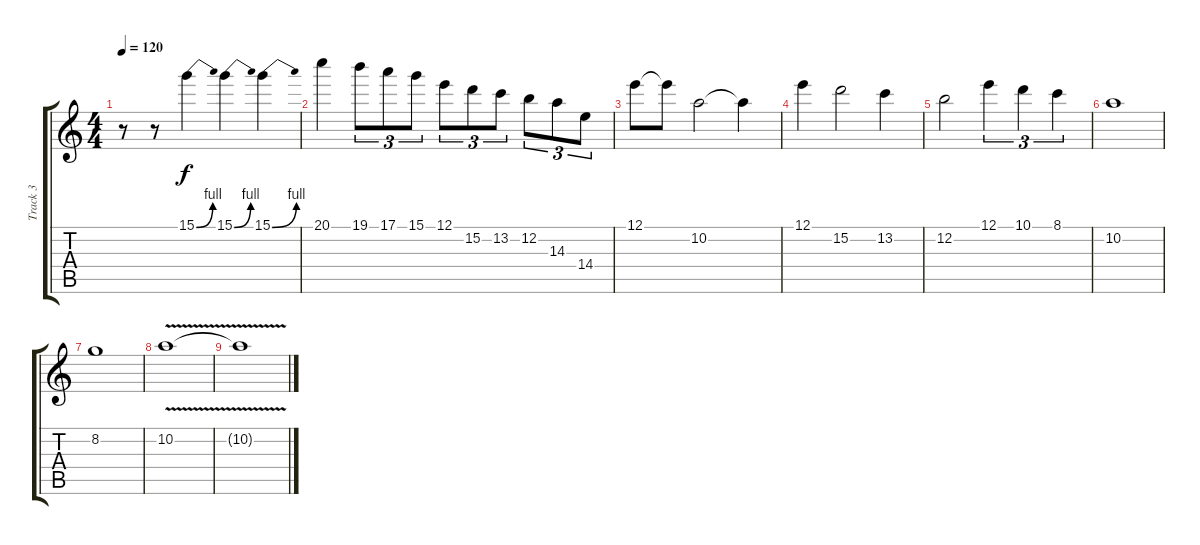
\track ("Track 3" "Track 3") {instrument acousticguitarsteel}
\staff {score tabs}
\tuning (E4 B3 G3 D3 A2 E2) {hide}
\ts (4 4)
\tempo 120
\clef g2
\ks c
r.8{dy f volume 13 instrument overdrivenguitar} r.8 15.1{be (bend 0 0 60 4)}.4 15.1{be (bend 0 0 60 4)}.4 15.1{be (bend 0 0 60 4)}.4 |
20.1.4 19.1.8{tu (3 2)} 17.1.8{tu (3 2)} 15.1.8{tu (3 2)} 12.1.8{tu (3 2)} 15.2.8{tu (3 2)} 13.2.8{tu (3 2)} 12.2.8{tu (3 2)} 14.3.8{tu (3 2)} 14.4.8{tu (3 2)} |
12.1.8 12.1{t}.8 10.2.2 10.2{t}.4 |
12.1.4 15.2.2 13.2.4 |
12.2.2 12.1.4{tu (3 2)} 10.1.4{tu (3 2)} 8.1.4{tu (3 2)} |
10.2.1 |
8.2.1 |
10.2{v}.1 |
10.2{t}.1
